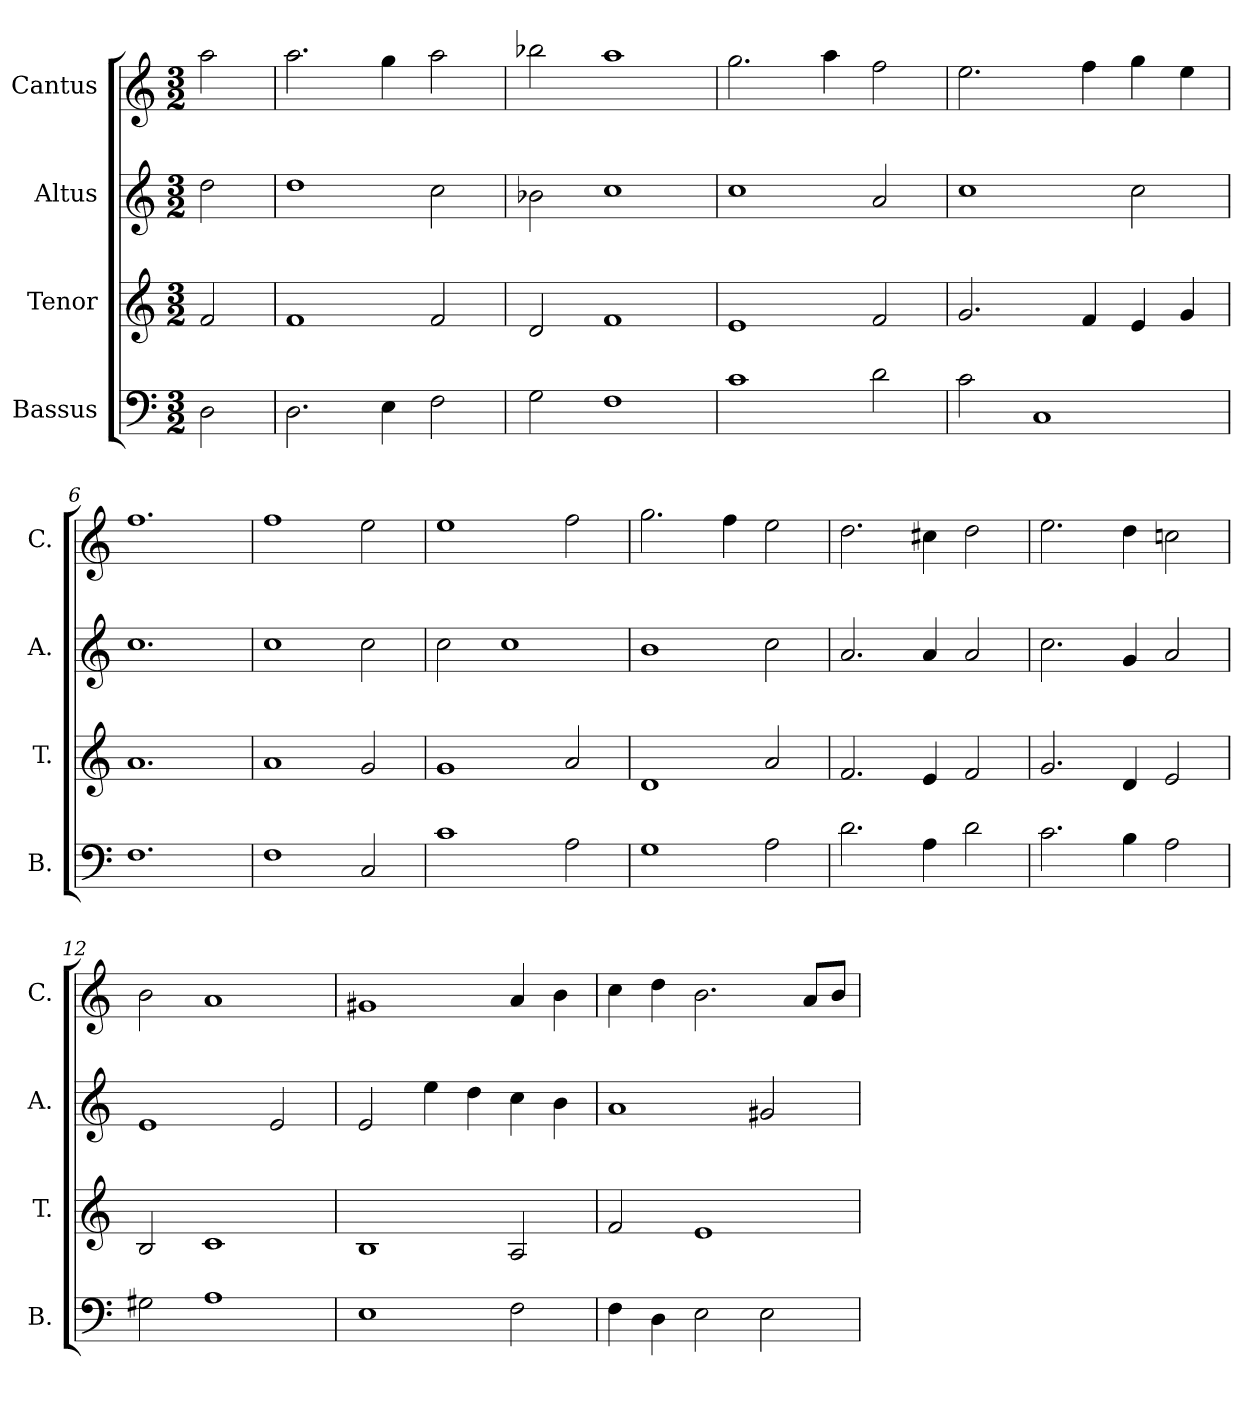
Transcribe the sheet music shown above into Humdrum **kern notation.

**kern	**kern	**kern	**kern
*part4	*part3	*part2	*part1
*staff4	*staff3	*staff2	*staff1
*I"Bassus	*I"Tenor	*I"Altus	*I"Cantus
*I'B.	*I'T.	*I'A.	*I'C.
*clefF4	*clefG2	*clefG2	*clefG2
*k[]	*k[]	*k[]	*k[]
*M3/2	*M3/2	*M3/2	*M3/2
=1	=1	=1	=1
2D\	2f/	2dd\	2aa\
=2	=2	=2	=2
2.D\	1f	1dd	2.aa\
4E\	.	.	4gg\
2F\	2f/	2cc\	2aa\
=3	=3	=3	=3
2G\	2d/	2b-X\	2bb-X\
1F	1f	1cc	1aa
=4	=4	=4	=4
1c	1e	1cc	2.gg\
.	.	.	4aa\
2d\	2f/	2a/	2ff\
=5	=5	=5	=5
2c\	2.g/	1cc	2.ee\
1C	.	.	.
.	4f/	.	4ff\
.	4e/	2cc\	4gg\
.	4g/	.	4ee\
=6	=6	=6	=6
1.F	1.a	1.cc	1.ff
=7	=7	=7	=7
1F	1a	1cc	1ff
2C/	2g/	2cc\	2ee\
=8	=8	=8	=8
1c	1g	2cc\	1ee
.	.	1cc	.
2A\	2a/	.	2ff\
=9	=9	=9	=9
1G	1d	1b	2.gg\
.	.	.	4ff\
2A\	2a/	2cc\	2ee\
=10	=10	=10	=10
2.d\	2.f/	2.a/	2.dd\
4A\	4e/	4a/	4cc#X\
2d\	2f/	2a/	2dd\
=11	=11	=11	=11
2.c\	2.g/	2.cc\	2.ee\
4B\	4d/	4g/	4dd\
2A\	2e/	2a/	2ccn\
=12	=12	=12	=12
2G#X\	2B/	1e	2b\
1A	1c	.	1a
.	.	2e/	.
=13	=13	=13	=13
1E	1B	2e/	1g#X
.	.	4ee\	.
.	.	4dd\	.
2F\	2A/	4cc\	4a/
.	.	4b\	4b\
=14	=14	=14	=14
4F\	2f/	1a	4cc\
4D\	.	.	4dd\
2E\	1e	.	2.b\
2E\	.	2g#X/	.
.	.	.	8a/L
.	.	.	8b/J
=	=	=	=
*-	*-	*-	*-
